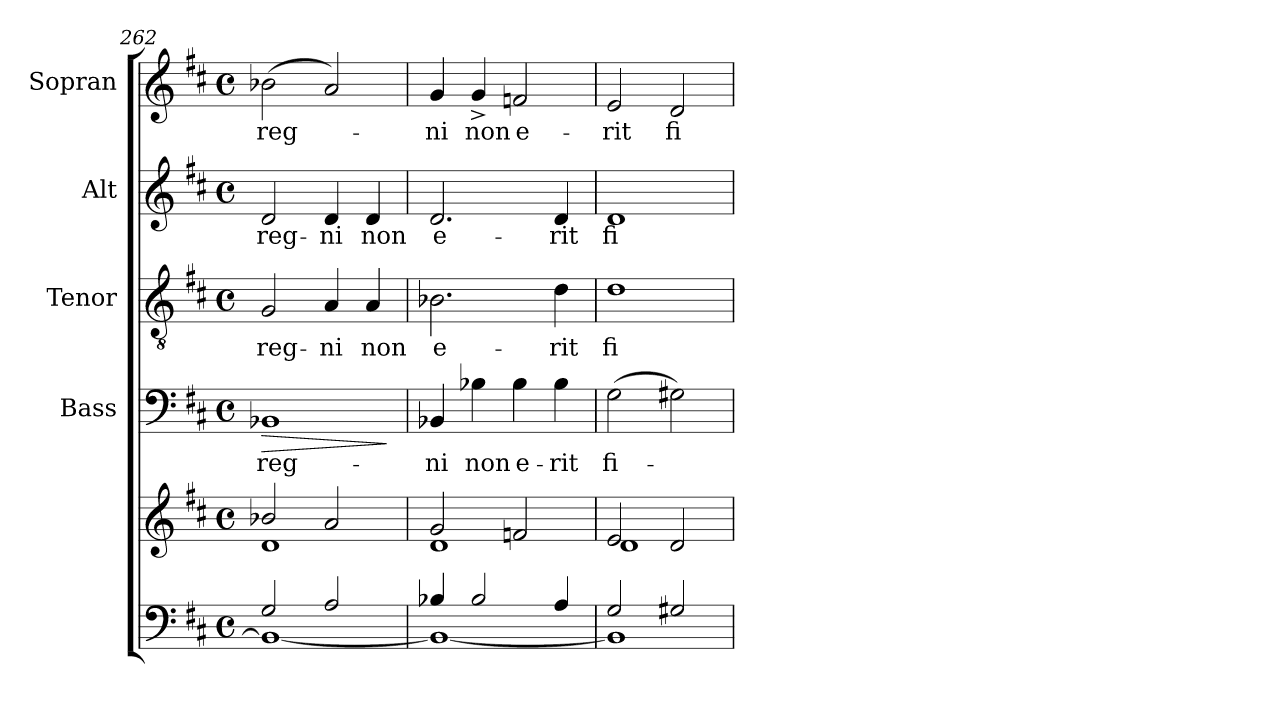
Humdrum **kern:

**kern	**kern	**kern	**text	**dynam	**kern	**text	**kern	**text	**kern	**text
*part5	*part5	*part4	*part4	*part4	*part3	*part3	*part2	*part2	*part1	*part1
*staff6	*staff5	*staff4	*staff4	*staff4	*staff3	*staff3	*staff2	*staff2	*staff1	*staff1
*	*	*I"Bass	*	*	*I"Tenor	*	*I"Alt	*	*I"Sopran	*
*	*	*I'B.	*	*	*I'T.	*	*I'A.	*	*I'S.	*
!!LO:LB:g=z
*clefF4	*clefG2	*clefF4	*	*	*clefGv2	*	*clefG2	*	*clefG2	*
*k[f#c#]	*k[f#c#]	*k[f#c#]	*	*	*k[f#c#]	*	*k[f#c#]	*	*k[f#c#]	*
*D:	*D:	*D:	*	*	*D:	*	*D:	*	*D:	*
*M4/4	*M4/4	*M4/4	*	*	*M4/4	*	*M4/4	*	*M4/4	*
*met(c)	*met(c)	*met(c)	*	*	*met(c)	*	*met(c)	*	*met(c)	*
=262	=262	=262	=262	=262	=262	=262	=262	=262	=262	=262
*^	*^	*	*	*	*	*	*	*	*	*
!	!	!	!	!	!LO:LY:b	!LO:HP:b	!	!LO:LY:b	!	!LO:LY:b	!	!LO:LY:b
2G/	1BB-_	2b-X/	1d	1BB-X	reg-	>	2G/	reg-	2d/	reg-	(>2b-X\	reg-
!	!	!	!	!	!	!	!	!LO:LY:b	!	!LO:LY:b	!	!
2A/	.	2a/	.	.	.	.	4A/	-ni	4d/	-ni	2a/)	.
!	!	!	!	!	!	!	!	!LO:LY:b	!	!LO:LY:b	!	!
.	.	.	.	.	.	.	4A/	non	4d/	non	.	.
*v	*v	*	*	*	*	*	*	*	*	*	*	*
*	*v	*v	*	*	*	*	*	*	*	*	*
.	.	.	.	]	.	.	.	.	.	.
=263	=263	=263	=263	=263	=263	=263	=263	=263	=263	=263
*^	*^	*	*	*	*	*	*	*	*	*
!	!	!	!	!	!LO:LY:b	!	!	!LO:LY:b	!	!LO:LY:b	!	!LO:LY:b
4B-X/	1BB-_	2g/	1d	4BB-X/	-ni	.	2.B-X\	e-	2.d/	e-	4g/	-ni
!	!	!	!	!	!LO:LY:b	!	!	!	!	!	!	!LO:LY:b
2B-/	.	.	.	4B-X\	non	.	.	.	.	.	4g^>/	non
!	!	!	!	!	!LO:LY:b	!	!	!	!	!	!	!LO:LY:b
.	.	2fn/	.	4B-\	e-	.	.	.	.	.	2fn/	e-
!	!	!	!	!	!LO:LY:b	!	!	!LO:LY:b	!	!LO:LY:b	!	!
4A/	.	.	.	4B-\	-rit	.	4d\	-rit	4d/	-rit	.	.
=264	=264	=264	=264	=264	=264	=264	=264	=264	=264	=264	=264	=264
!	!	!	!	!	!LO:LY:b	!	!	!LO:LY:b	!	!LO:LY:b	!	!LO:LY:b
2G/	1BB-]	2e/	1d	(>2G\	fi-	.	1d	fi-	1d	fi-	2e/	-rit
!	!	!	!	!	!	!	!	!	!	!	!	!LO:LY:b
2G#X/	.	2d/	.	2G#X\)	.	.	.	.	.	.	2d/	fi-
*v	*v	*	*	*	*	*	*	*	*	*	*	*
*	*v	*v	*	*	*	*	*	*	*	*	*
=	=	=	=	=	=	=	=	=	=	=
*-	*-	*-	*-	*-	*-	*-	*-	*-	*-	*-
